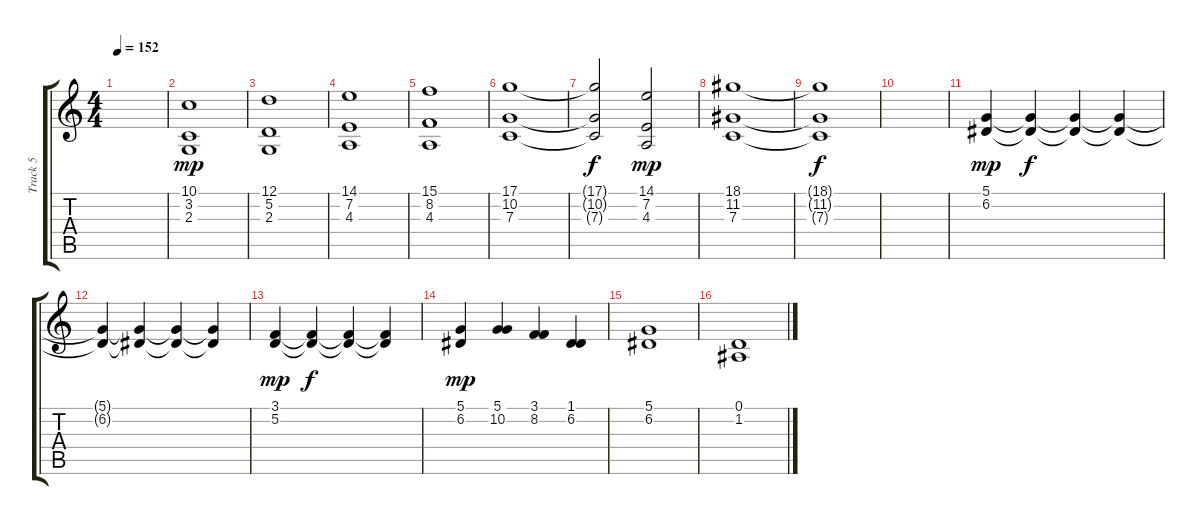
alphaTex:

\track ("Track 5" "Track 5") {instrument pad8sweep}
\staff {score tabs}
\tuning (D4 A3 F3 C3 G2 C2) {hide}
\ts (4 4)
\tempo 152
\clef g2
\ks c
|
(10.1 3.2 2.3).1{dy mp volume 12} |
(12.1 5.2 2.3).1 |
(14.1 7.2 4.3).1 |
(15.1 8.2 4.3).1 |
(17.1 10.2 7.3).1 |
(17.1{t} 10.2{t} 7.3{t}).2{dy f} (14.1 7.2 4.3).2{dy mp} |
(18.1 11.2 7.3).1 |
(18.1{t} 11.2{t} 7.3{t}).1{dy f} |
|
(5.1 6.2).4{dy mp} (5.1{t} 6.2{t}).4{dy f} (5.1{t} 6.2{t}).4 (5.1{t} 6.2{t}).4 |
(5.1{t} 6.2{t}).4 (5.1{t} 6.2{t}).4 (5.1{t} 6.2{t}).4 (5.1{t} 6.2{t}).4 |
(3.1 5.2).4{dy mp} (3.1{t} 5.2{t}).4{dy f} (3.1{t} 5.2{t}).4 (3.1{t} 5.2{t}).4 |
(5.1 6.2).4{dy mp} (5.1 10.2).4 (3.1 8.2).4 (1.1 6.2).4 |
(5.1 6.2).1 |
(0.1 1.2).1
